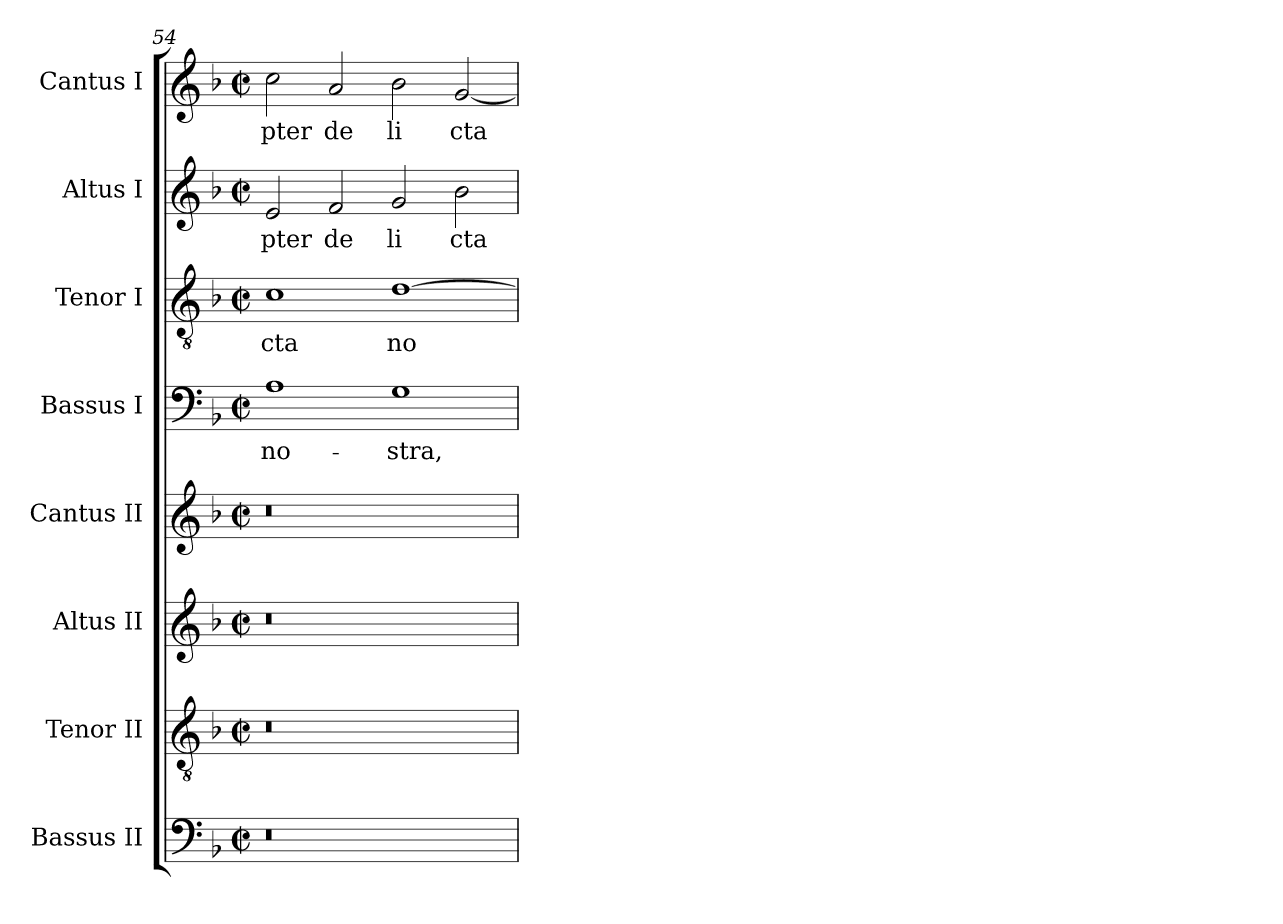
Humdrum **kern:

**kern	**kern	**kern	**kern	**kern	**text	**kern	**text	**kern	**text	**kern	**text
*part8	*part7	*part6	*part5	*part4	*part4	*part3	*part3	*part2	*part2	*part1	*part1
*staff8	*staff7	*staff6	*staff5	*staff4	*staff4	*staff3	*staff3	*staff2	*staff2	*staff1	*staff1
*I"Bassus II	*I"Tenor II	*I"Altus II	*I"Cantus II	*I"Bassus I	*	*I"Tenor I	*	*I"Altus I	*	*I"Cantus I	*
*clefF4	*clefGv2	*clefG2	*clefG2	*clefF4	*	*clefGv2	*	*clefG2	*	*clefG2	*
*k[b-]	*k[b-]	*k[b-]	*k[b-]	*k[b-]	*	*k[b-]	*	*k[b-]	*	*k[b-]	*
*F:	*F:	*F:	*F:	*F:	*	*F:	*	*F:	*	*F:	*
*M2/2	*M2/2	*M2/2	*M2/2	*M2/2	*	*M2/2	*	*M2/2	*	*M2/2	*
*met(c|)	*met(c|)	*met(c|)	*met(c|)	*met(c|)	*	*met(c|)	*	*met(c|)	*	*met(c|)	*
=54	=54	=54	=54	=54	=54	=54	=54	=54	=54	=54	=54
!	!	!	!	!	!LO:LY:b:cj	!	!LO:LY:b:cj	!	!LO:LY:b:cj	!	!LO:LY:b:cj
0r	0r	0r	0r	1A	no-	1c	-cta	2e/	pter	2cc\	pter
!	!	!	!	!	!	!	!	!	!LO:LY:b:cj	!	!LO:LY:b:cj
.	.	.	.	.	.	.	.	2f/	de	2a/	de
!	!	!	!	!	!LO:LY:b	!	!LO:LY:b:cj	!	!LO:LY:b:cj	!	!LO:LY:b:cj
.	.	.	.	1G	-stra,	[>1d	no-	2g/	li	2b-\	li
!	!	!	!	!	!	!	!	!	!LO:LY:b:cj	!	!LO:LY:b
.	.	.	.	.	.	.	.	2b-\	cta	[<2g/	cta
=	=	=	=	=	=	=	=	=	=	=	=
*-	*-	*-	*-	*-	*-	*-	*-	*-	*-	*-	*-
